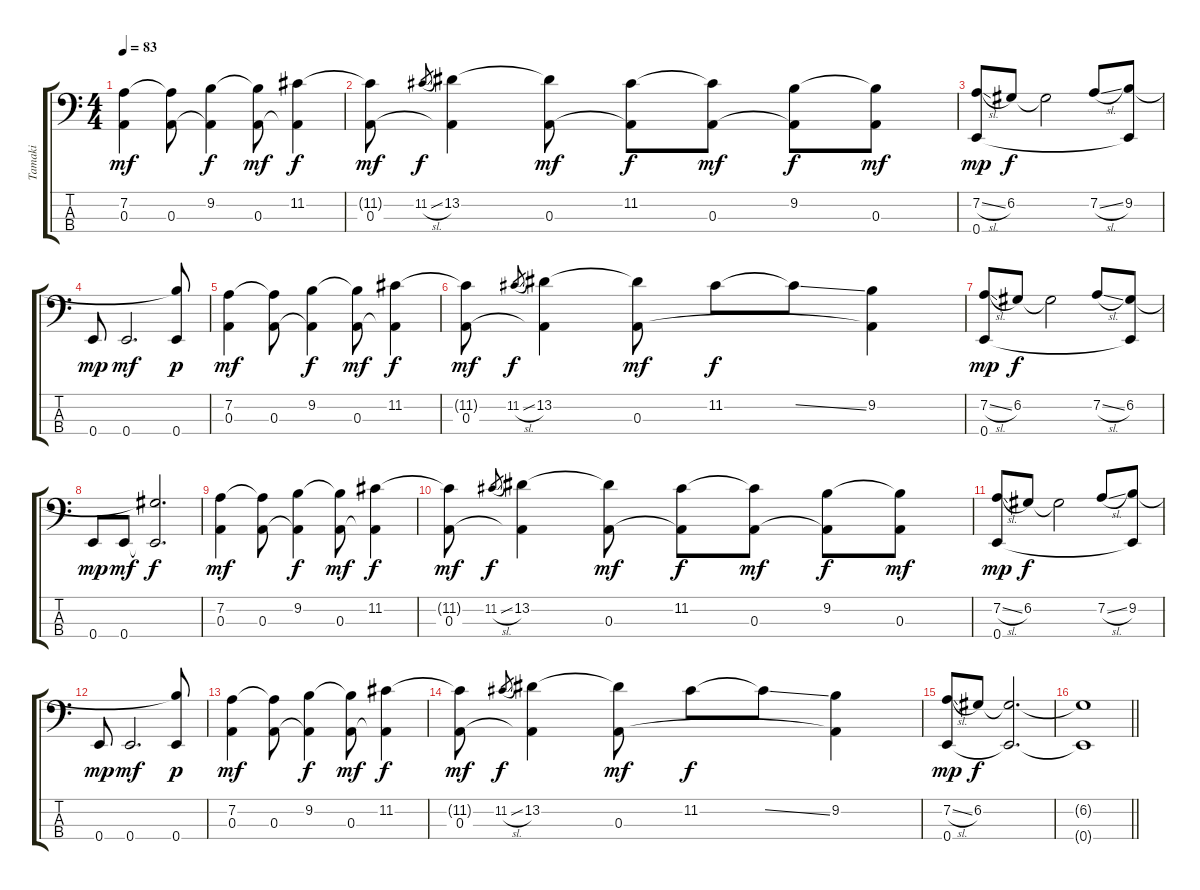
\track ("Tamaki" "Tamaki") {instrument electricbassfinger}
\staff {score tabs}
\tuning (G2 D2 A1 E1) {hide}
\ts (4 4)
\section ("" "")
\tempo 83
\clef f4
\ks c
(7.2 0.3).4{dy mf} (7.2{t} 0.3).8 (9.2 0.3{t}).4{dy f} (9.2{t} 0.3).8{dy mf} (11.2 0.3{t}).4{dy f} |
(11.2{t} 0.3).8{dy mf} 11.2{sl}.8{gr dy f} (13.2 0.3{t}).4 (13.2{t} 0.3).8{dy mf} (11.2 0.3{t}).8{dy f} (11.2{t} 0.3).8{dy mf} (9.2 0.3{t}).8{dy f} (9.2{t} 0.3).8{dy mf} |
(7.2{sl} 0.4).8{dy mp} 6.2.8{dy f} 6.2{t}.2 7.2{sl}.8 (9.2 0.4{t}).8 |
0.4.8{dy mp} 0.4.2{d dy mf} (9.2{t} 0.4).8{dy p} |
(7.2 0.3).4{dy mf} (7.2{t} 0.3).8 (9.2 0.3{t}).4{dy f} (9.2{t} 0.3).8{dy mf} (11.2 0.3{t}).4{dy f} |
(11.2{t} 0.3).8{dy mf} 11.2{sl}.8{gr dy f} (13.2 0.3{t}).4 (13.2{t} 0.3).8{dy mf} 11.2.8{dy f} 11.2{ss t}.8 (9.2 0.3{t}).4 |
(7.2{sl} 0.4).8{dy mp} 6.2.8{dy f} 6.2{t}.2 7.2{sl}.8 (6.2 0.4{t}).8 |
0.4.8{dy mp} 0.4.8{dy mf} (6.2{t} 0.4{t}).2{d dy f} |
(7.2 0.3).4{dy mf} (7.2{t} 0.3).8 (9.2 0.3{t}).4{dy f} (9.2{t} 0.3).8{dy mf} (11.2 0.3{t}).4{dy f} |
(11.2{t} 0.3).8{dy mf} 11.2{sl}.8{gr dy f} (13.2 0.3{t}).4 (13.2{t} 0.3).8{dy mf} (11.2 0.3{t}).8{dy f} (11.2{t} 0.3).8{dy mf} (9.2 0.3{t}).8{dy f} (9.2{t} 0.3).8{dy mf} |
(7.2{sl} 0.4).8{dy mp} 6.2.8{dy f} 6.2{t}.2 7.2{sl}.8 (9.2 0.4{t}).8 |
0.4.8{dy mp} 0.4.2{d dy mf} (9.2{t} 0.4).8{dy p} |
(7.2 0.3).4{dy mf} (7.2{t} 0.3).8 (9.2 0.3{t}).4{dy f} (9.2{t} 0.3).8{dy mf} (11.2 0.3{t}).4{dy f} |
(11.2{t} 0.3).8{dy mf} 11.2{sl}.8{gr dy f} (13.2 0.3{t}).4 (13.2{t} 0.3).8{dy mf} 11.2.8{dy f} 11.2{ss t}.8 (9.2 0.3{t}).4 |
(7.2{sl} 0.4).8{dy mp} 6.2.8{dy f} (6.2{t} 0.4{t}).2{d} |
\barLineRight lightlight
(6.2{t} 0.4{t}).1
